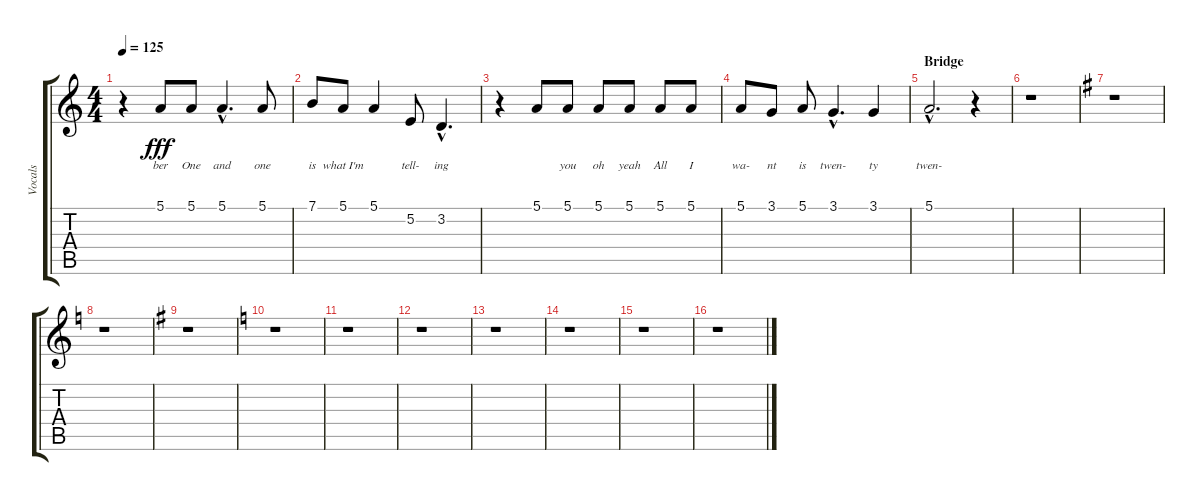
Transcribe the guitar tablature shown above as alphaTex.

\track ("Vocals" "Vocals") {instrument lead2sawtooth}
\staff {score tabs}
\tuning (E4 B3 G3 D3 A2 E2) {hide}
\ts (4 4)
\tempo 125
\clef g2
\ks c
r.4{dy fff} 5.1.8{lyrics (0 "ber") lyrics (1 "") lyrics (2 "") lyrics (3 "") lyrics (4 "")} 5.1.8{lyrics (0 "One") lyrics (1 "") lyrics (2 "") lyrics (3 "") lyrics (4 "")} 5.1{hac}.4{d lyrics (0 "and") lyrics (1 "") lyrics (2 "") lyrics (3 "") lyrics (4 "")} 5.1.8{lyrics (0 "one") lyrics (1 "") lyrics (2 "") lyrics (3 "") lyrics (4 "")} |
7.1.8{lyrics (0 "is") lyrics (1 "") lyrics (2 "") lyrics (3 "") lyrics (4 "")} 5.1.8{lyrics (0 "what I'm") lyrics (1 "") lyrics (2 "") lyrics (3 "") lyrics (4 "")} 5.1.4{lyrics (0 "") lyrics (1 "") lyrics (2 "") lyrics (3 "") lyrics (4 "")} 5.2.8{lyrics (0 "tell-") lyrics (1 "") lyrics (2 "") lyrics (3 "") lyrics (4 "")} 3.2{hac}.4{d lyrics (0 "ing") lyrics (1 "") lyrics (2 "") lyrics (3 "") lyrics (4 "")} |
r.4 5.1.8{lyrics (0 "") lyrics (1 "") lyrics (2 "") lyrics (3 "") lyrics (4 "")} 5.1.8{lyrics (0 "you") lyrics (1 "") lyrics (2 "") lyrics (3 "") lyrics (4 "")} 5.1.8{lyrics (0 "oh") lyrics (1 "") lyrics (2 "") lyrics (3 "") lyrics (4 "")} 5.1.8{lyrics (0 "yeah") lyrics (1 "") lyrics (2 "") lyrics (3 "") lyrics (4 "")} 5.1.8{lyrics (0 "All") lyrics (1 "") lyrics (2 "") lyrics (3 "") lyrics (4 "")} 5.1.8{lyrics (0 "I") lyrics (1 "") lyrics (2 "") lyrics (3 "") lyrics (4 "")} |
5.1.8{lyrics (0 "wa-") lyrics (1 "") lyrics (2 "") lyrics (3 "") lyrics (4 "")} 3.1.8{lyrics (0 "nt") lyrics (1 "") lyrics (2 "") lyrics (3 "") lyrics (4 "")} 5.1.8{lyrics (0 "is") lyrics (1 "") lyrics (2 "") lyrics (3 "") lyrics (4 "")} 3.1{hac}.4{d lyrics (0 "twen-") lyrics (1 "") lyrics (2 "") lyrics (3 "") lyrics (4 "")} 3.1.4{lyrics (0 "ty") lyrics (1 "") lyrics (2 "") lyrics (3 "") lyrics (4 "")} |
\section ("" "Bridge")
5.1{hac}.2{d lyrics (0 "twen-") lyrics (1 "") lyrics (2 "") lyrics (3 "") lyrics (4 "")} r.4 |
r.1 |
\ks g
r.1 |
\ks c
r.1 |
\ks g
r.1 |
\ks c
r.1 |
r.1 |
r.1 |
r.1 |
r.1 |
r.1 |
r.1
